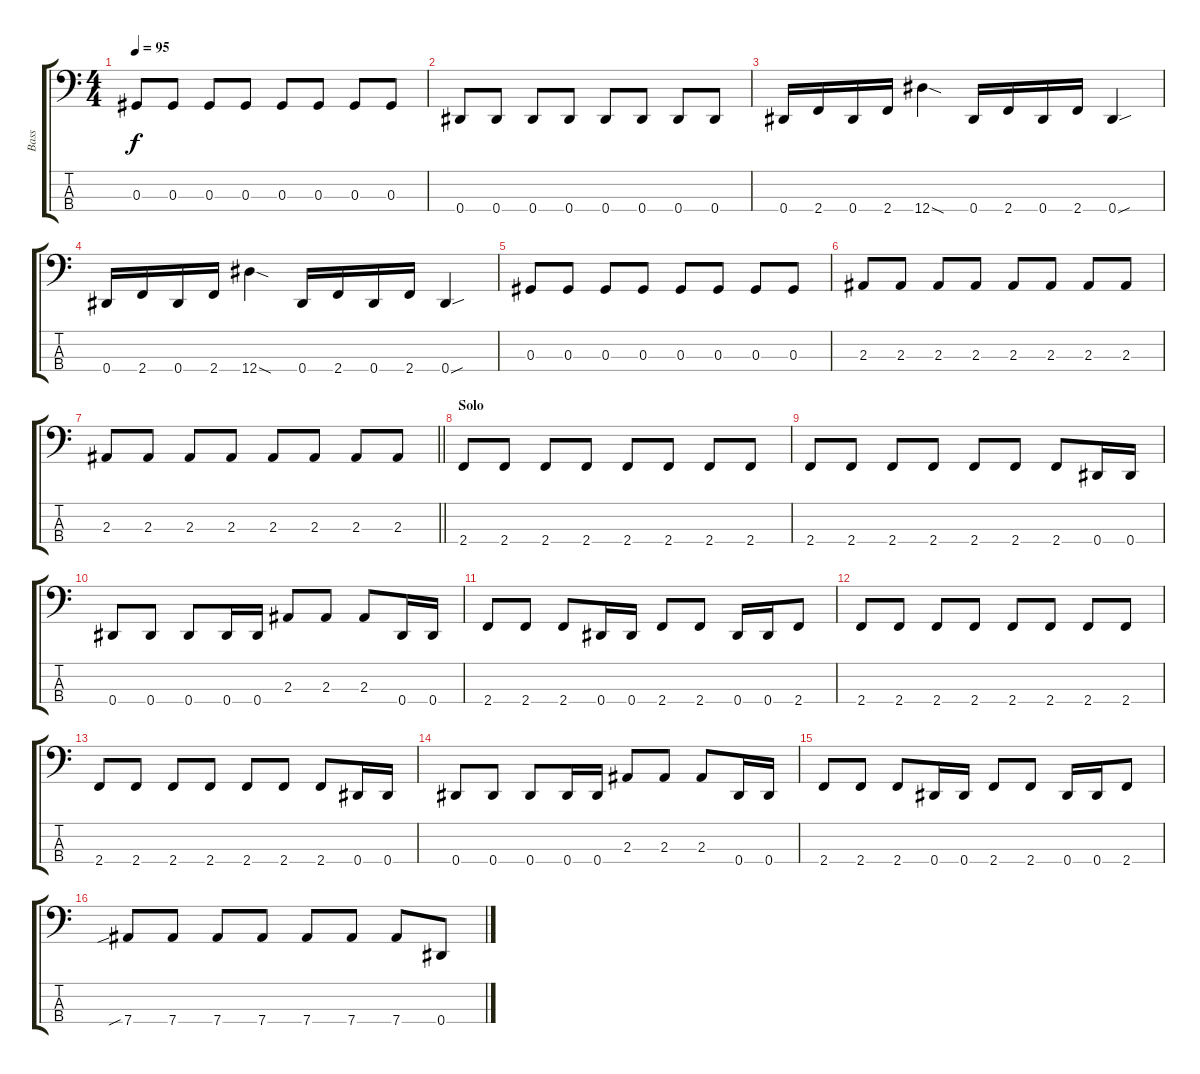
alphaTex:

\track ("Bass" "Bass") {instrument electricbassfinger}
\staff {score tabs}
\tuning (Gb2 Db2 Ab1 Eb1) {hide}
\ts (4 4)
\tempo 95
\clef f4
\ks c
0.3.8{dy f} 0.3.8 0.3.8 0.3.8 0.3.8 0.3.8 0.3.8 0.3.8 |
0.4.8 0.4.8 0.4.8 0.4.8 0.4.8 0.4.8 0.4.8 0.4.8 |
0.4.16 2.4.16 0.4.16 2.4.16 12.4{sod}.4 0.4.16 2.4.16 0.4.16 2.4.16 0.4{sou}.4 |
0.4.16 2.4.16 0.4.16 2.4.16 12.4{sod}.4 0.4.16 2.4.16 0.4.16 2.4.16 0.4{sou}.4 |
0.3.8 0.3.8 0.3.8 0.3.8 0.3.8 0.3.8 0.3.8 0.3.8 |
2.3.8 2.3.8 2.3.8 2.3.8 2.3.8 2.3.8 2.3.8 2.3.8 |
\barLineRight lightlight
2.3.8 2.3.8 2.3.8 2.3.8 2.3.8 2.3.8 2.3.8 2.3.8 |
\section ("" "Solo")
2.4.8 2.4.8 2.4.8 2.4.8 2.4.8 2.4.8 2.4.8 2.4.8 |
2.4.8 2.4.8 2.4.8 2.4.8 2.4.8 2.4.8 2.4.8 0.4.16 0.4.16 |
0.4.8 0.4.8 0.4.8 0.4.16 0.4.16 2.3.8 2.3.8 2.3.8 0.4.16 0.4.16 |
2.4.8 2.4.8 2.4.8 0.4.16 0.4.16 2.4.8 2.4.8 0.4.16 0.4.16 2.4.8 |
2.4.8 2.4.8 2.4.8 2.4.8 2.4.8 2.4.8 2.4.8 2.4.8 |
2.4.8 2.4.8 2.4.8 2.4.8 2.4.8 2.4.8 2.4.8 0.4.16 0.4.16 |
0.4.8 0.4.8 0.4.8 0.4.16 0.4.16 2.3.8 2.3.8 2.3.8 0.4.16 0.4.16 |
2.4.8 2.4.8 2.4.8 0.4.16 0.4.16 2.4.8 2.4.8 0.4.16 0.4.16 2.4.8 |
7.4{sib}.8 7.4.8 7.4.8 7.4.8 7.4.8 7.4.8 7.4.8 0.4.8
